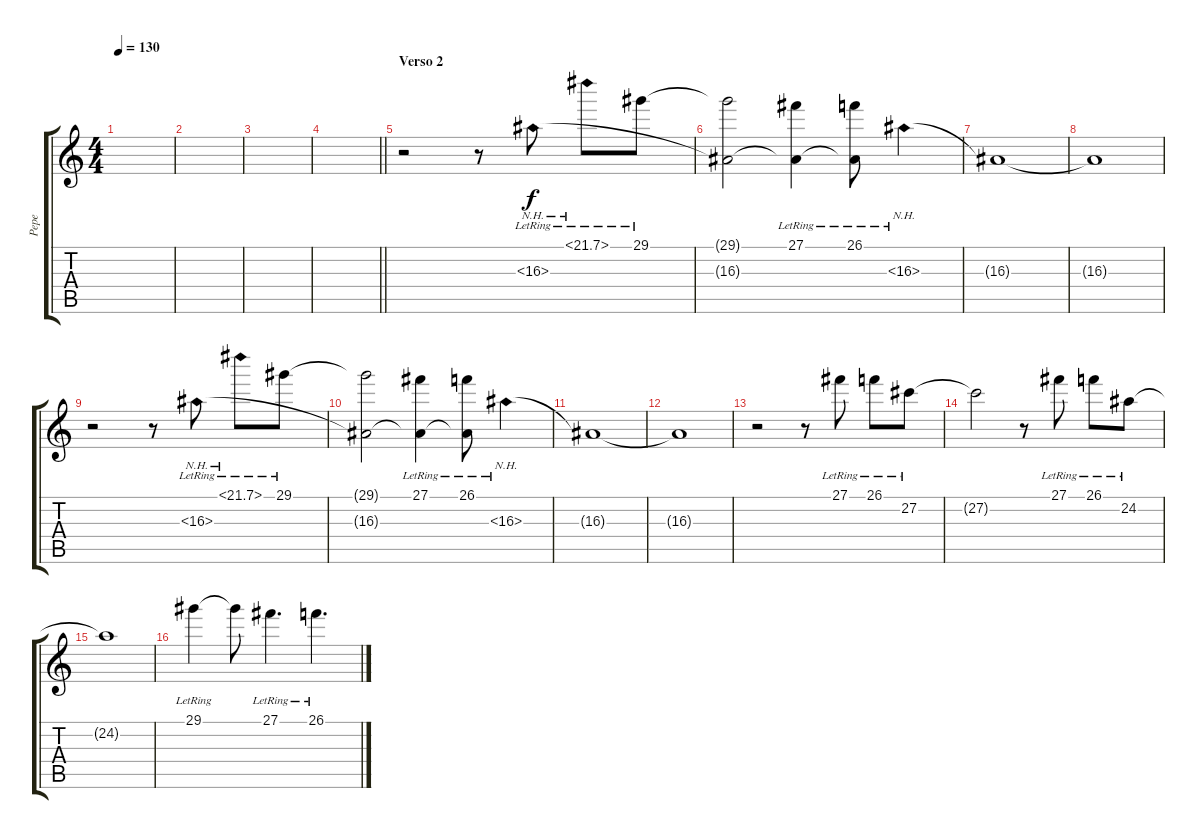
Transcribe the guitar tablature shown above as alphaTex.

\track ("Pepe" "Pepe") {instrument electricgrandpiano}
\staff {score tabs}
\tuning (Eb4 Bb3 Gb3 Db3 Ab2 Eb2) {hide}
\ts (4 4)
\tempo 130
\clef g2
\ks c
|
|
|
\barLineRight lightlight
|
\section ("" "Verso 2")
r.2 r.8 16.3{nh lr}.8 22.1{nh lr}.8 29.1{lr}.8 |
(29.1{t} 16.3{t}).2 (27.1{lr} 16.3{t}).4 (26.1{lr} 16.3{t}).8 16.3{nh lr}.4 |
16.3{t}.1 |
16.3{t}.1 |
r.2 r.8 16.3{nh lr}.8 22.1{nh lr}.8 29.1{lr}.8 |
(29.1{t} 16.3{t}).2 (27.1{lr} 16.3{t}).4 (26.1{lr} 16.3{t}).8 16.3{nh lr}.4 |
16.3{t}.1 |
16.3{t}.1 |
r.2 r.8 27.1{lr}.8 26.1{lr}.8 27.2{lr}.8 |
27.2{t}.2 r.8 27.1{lr}.8 26.1{lr}.8 24.2{lr}.8 |
24.2{t}.1 |
29.1{lr}.4 29.1{t}.8 27.1{lr}.4{d} 26.1{lr}.4{d}
